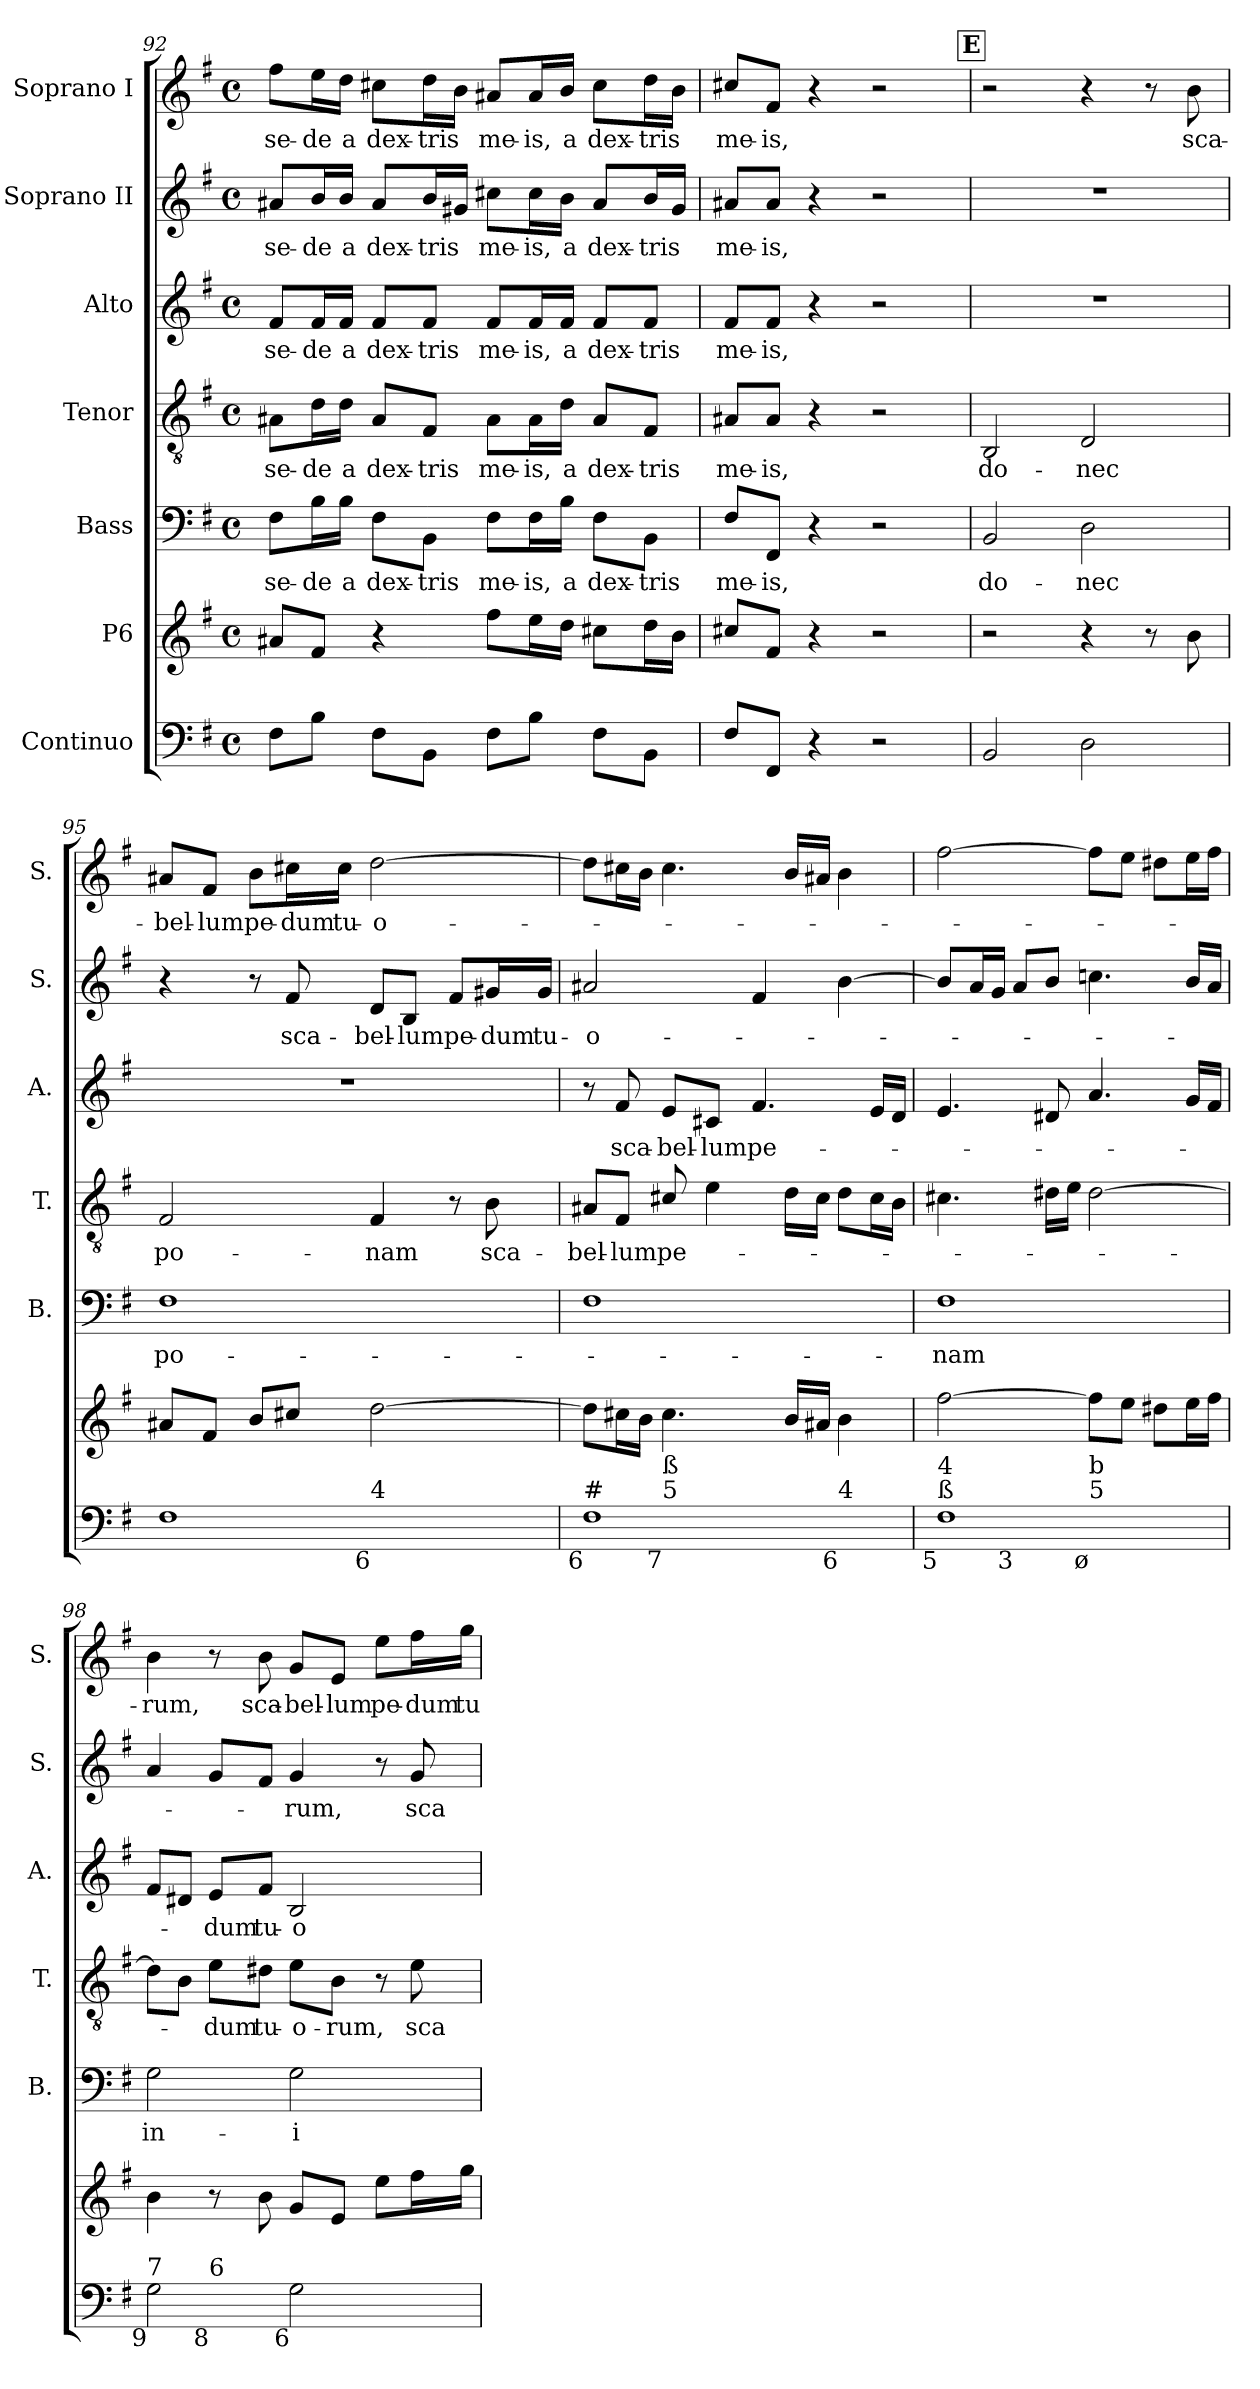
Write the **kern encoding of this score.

**kern	**kern	**kern	**text	**kern	**text	**kern	**text	**kern	**text	**kern	**text
*part7	*part6	*part5	*part5	*part4	*part4	*part3	*part3	*part2	*part2	*part1	*part1
*staff7	*staff6	*staff5	*staff5	*staff4	*staff4	*staff3	*staff3	*staff2	*staff2	*staff1	*staff1
*I"Continuo	*I"P6	*I"Bass	*	*I"Tenor	*	*I"Alto	*	*I"Soprano II	*	*I"Soprano I	*
*	*	*I'B.	*	*I'T.	*	*I'A.	*	*I'S.	*	*I'S.	*
*clefF4	*clefG2	*clefF4	*	*clefGv2	*	*clefG2	*	*clefG2	*	*clefG2	*
*	*	*	*	*ITrd7c12	*	*	*	*	*	*	*
*k[f#]	*k[f#]	*k[f#]	*	*k[f#]	*	*k[f#]	*	*k[f#]	*	*k[f#]	*
*G:	*G:	*G:	*	*G:	*	*G:	*	*G:	*	*G:	*
*M4/4	*M4/4	*M4/4	*	*M4/4	*	*M4/4	*	*M4/4	*	*M4/4	*
*met(c)	*met(c)	*met(c)	*	*met(c)	*	*met(c)	*	*met(c)	*	*met(c)	*
=92	=92	=92	=92	=92	=92	=92	=92	=92	=92	=92	=92
!	!	!	!LO:LY:b:color=#000000	!	!	!	!	!	!	!	!
!	!	!	!	!	!LO:LY:b:color=#000000	!	!	!	!	!	!
!	!	!	!	!	!	!	!LO:LY:b:color=#000000	!	!	!	!
!	!	!	!	!	!	!	!	!	!LO:LY:b:color=#000000	!	!
!	!	!	!	!	!	!	!	!	!	!	!LO:LY:b:color=#000000
8F#i\L	8a#Xi/L	8F#i\L	se-	8AA#Xi\L	se-	8f#i/L	se-	8a#Xi/L	se-	8ff#i\L	se-
!	!	!	!LO:LY:b:color=#000000	!	!	!	!	!	!	!	!
!	!	!	!	!	!LO:LY:b:color=#000000	!	!	!	!	!	!
!	!	!	!	!	!	!	!LO:LY:b:color=#000000	!	!	!	!
!	!	!	!	!	!	!	!	!	!LO:LY:b:color=#000000	!	!
!	!	!	!	!	!	!	!	!	!	!	!LO:LY:b:color=#000000
8Bi\J	8f#i/J	16Bi\L	-de	16Di\L	-de	16f#i/L	-de	16bi/L	-de	16eei\L	-de
!	!	!	!LO:LY:b:color=#000000	!	!	!	!	!	!	!	!
!	!	!	!	!	!LO:LY:b:color=#000000	!	!	!	!	!	!
!	!	!	!	!	!	!	!LO:LY:b:color=#000000	!	!	!	!
!	!	!	!	!	!	!	!	!	!LO:LY:b:color=#000000	!	!
!	!	!	!	!	!	!	!	!	!	!	!LO:LY:b:color=#000000
.	.	16Bi\JJ	a	16Di\JJ	a	16f#i/JJ	a	16bi/JJ	a	16ddi\JJ	a
!	!	!	!LO:LY:b:color=#000000	!	!	!	!	!	!	!	!
!	!	!	!	!	!LO:LY:b:color=#000000	!	!	!	!	!	!
!	!	!	!	!	!	!	!LO:LY:b:color=#000000	!	!	!	!
!	!	!	!	!	!	!	!	!	!LO:LY:b:color=#000000	!	!
!	!	!	!	!	!	!	!	!	!	!	!LO:LY:b:color=#000000
8F#i\L	4r	8F#i\L	dex-	8AA#i/L	dex-	8f#i/L	dex-	8a#i/L	dex-	8cc#Xi\L	dex-
!	!	!	!LO:LY:b:color=#000000	!	!	!	!	!	!	!	!
!	!	!	!	!	!LO:LY:b:color=#000000	!	!	!	!	!	!
!	!	!	!	!	!	!	!LO:LY:b:color=#000000	!	!	!	!
!	!	!	!	!	!	!	!	!	!LO:LY:b:color=#000000	!	!
!	!	!	!	!	!	!	!	!	!	!	!LO:LY:b:color=#000000
8BBi\J	.	8BBi\J	-tris	8FF#i/J	-tris	8f#i/J	-tris	16bi/L	-tris	16ddi\L	-tris
.	.	.	.	.	.	.	.	16g#Xi/JJ	.	16bi\JJ	.
!	!	!	!LO:LY:b:color=#000000	!	!	!	!	!	!	!	!
!	!	!	!	!	!LO:LY:b:color=#000000	!	!	!	!	!	!
!	!	!	!	!	!	!	!LO:LY:b:color=#000000	!	!	!	!
!	!	!	!	!	!	!	!	!	!LO:LY:b:color=#000000	!	!
!	!	!	!	!	!	!	!	!	!	!	!LO:LY:b:color=#000000
8F#i\L	8ff#i\L	8F#i\L	me-	8AA#i\L	me-	8f#i/L	me-	8cc#Xi\L	me-	8a#Xi/L	me-
!	!	!	!LO:LY:b:color=#000000	!	!	!	!	!	!	!	!
!	!	!	!	!	!LO:LY:b:color=#000000	!	!	!	!	!	!
!	!	!	!	!	!	!	!LO:LY:b:color=#000000	!	!	!	!
!	!	!	!	!	!	!	!	!	!LO:LY:b:color=#000000	!	!
!	!	!	!	!	!	!	!	!	!	!	!LO:LY:b:color=#000000
8Bi\J	16eei\L	16F#i\L	-is,	16AA#i\L	-is,	16f#i/L	-is,	16cc#i\L	-is,	16a#i/L	-is,
!	!	!	!LO:LY:b:color=#000000	!	!	!	!	!	!	!	!
!	!	!	!	!	!LO:LY:b:color=#000000	!	!	!	!	!	!
!	!	!	!	!	!	!	!LO:LY:b:color=#000000	!	!	!	!
!	!	!	!	!	!	!	!	!	!LO:LY:b:color=#000000	!	!
!	!	!	!	!	!	!	!	!	!	!	!LO:LY:b:color=#000000
.	16ddi\JJ	16Bi\JJ	a	16Di\JJ	a	16f#i/JJ	a	16bi\JJ	a	16bi/JJ	a
!	!	!	!LO:LY:b:color=#000000	!	!	!	!	!	!	!	!
!	!	!	!	!	!LO:LY:b:color=#000000	!	!	!	!	!	!
!	!	!	!	!	!	!	!LO:LY:b:color=#000000	!	!	!	!
!	!	!	!	!	!	!	!	!	!LO:LY:b:color=#000000	!	!
!	!	!	!	!	!	!	!	!	!	!	!LO:LY:b:color=#000000
8F#i\L	8cc#Xi\L	8F#i\L	dex-	8AA#i/L	dex-	8f#i/L	dex-	8a#i/L	dex-	8cc#i\L	dex-
!	!	!	!LO:LY:b:color=#000000	!	!	!	!	!	!	!	!
!	!	!	!	!	!LO:LY:b:color=#000000	!	!	!	!	!	!
!	!	!	!	!	!	!	!LO:LY:b:color=#000000	!	!	!	!
!	!	!	!	!	!	!	!	!	!LO:LY:b:color=#000000	!	!
!	!	!	!	!	!	!	!	!	!	!	!LO:LY:b:color=#000000
8BBi\J	16ddi\L	8BBi\J	-tris	8FF#i/J	-tris	8f#i/J	-tris	16bi/L	-tris	16ddi\L	-tris
.	16bi\JJ	.	.	.	.	.	.	16g#i/JJ	.	16bi\JJ	.
!!LO:PB:g=z
=93	=93	=93	=93	=93	=93	=93	=93	=93	=93	=93	=93
!	!	!	!LO:LY:b:color=#000000	!	!	!	!	!	!	!	!
!	!	!	!	!	!LO:LY:b:color=#000000	!	!	!	!	!	!
!	!	!	!	!	!	!	!LO:LY:b:color=#000000	!	!	!	!
!	!	!	!	!	!	!	!	!	!LO:LY:b:color=#000000	!	!
!	!	!	!	!	!	!	!	!	!	!	!LO:LY:b:color=#000000
8F#i/L	8cc#Xi/L	8F#i/L	me-	8AA#Xi/L	me-	8f#i/L	me-	8a#Xi/L	me-	8cc#Xi/L	me-
!	!	!	!LO:LY:b:color=#000000	!	!	!	!	!	!	!	!
!	!	!	!	!	!LO:LY:b:color=#000000	!	!	!	!	!	!
!	!	!	!	!	!	!	!LO:LY:b:color=#000000	!	!	!	!
!	!	!	!	!	!	!	!	!	!LO:LY:b:color=#000000	!	!
!	!	!	!	!	!	!	!	!	!	!	!LO:LY:b:color=#000000
8FF#i/J	8f#i/J	8FF#i/J	-is,	8AA#i/J	-is,	8f#i/J	-is,	8a#i/J	-is,	8f#i/J	-is,
4r	4r	4r	.	4r	.	4r	.	4r	.	4r	.
2r	2r	2r	.	2r	.	2r	.	2r	.	2r	.
!!LO:REH:place=s1:B:color=#000000:enc=box:fs=13.7126:t=E
=94	=94	=94	=94	=94	=94	=94	=94	=94	=94	=94	=94
!	!	!	!LO:LY:b:color=#000000	!	!	!	!	!	!	!	!
!	!	!	!	!	!LO:LY:b:color=#000000	!	!	!	!	!	!
2BBi/	2r	2BBi/	do-	2BBBi/	do-	1r	.	1r	.	2r	.
!	!	!	!LO:LY:b:color=#000000	!	!	!	!	!	!	!	!
!	!	!	!	!	!LO:LY:b:color=#000000	!	!	!	!	!	!
2Di\	4r	2Di\	-nec	2DDi/	-nec	.	.	.	.	4r	.
.	8r	.	.	.	.	.	.	.	.	8r	.
!	!	!	!	!	!	!	!	!	!	!	!LO:LY:b:color=#000000
.	8bi\	.	.	.	.	.	.	.	.	8bi\	sca-
=95	=95	=95	=95	=95	=95	=95	=95	=95	=95	=95	=95
!	!	!	!LO:LY:b:color=#000000	!	!	!	!	!	!	!	!
!	!	!	!	!	!LO:LY:b:color=#000000	!	!	!	!	!	!
!LO:TX:b:rj:t=5	!	!	!	!	!	!	!	!	!	!	!
!LO:TX:t=ß	!	!	!	!	!	!	!	!	!	!	!
!LO:TX:t=#	!	!	!	!	!	!	!	!	!	!	!
!	!	!	!	!	!	!	!	!	!	!	!LO:LY:b:color=#000000
*^	*	*	*	*	*	*	*	*	*	*	*
1F#i	2ryy	8a#Xi/L	1F#i	po-	2FF#i/	po-	1r	.	4r	.	8a#Xi/L	-bel-
!	!	!	!	!	!	!	!	!	!	!	!	!LO:LY:b:color=#000000
.	.	8f#i/J	.	.	.	.	.	.	.	.	8f#i/J	-lum
!	!	!	!	!	!	!	!	!	!	!	!	!LO:LY:b:color=#000000
.	.	8bi/L	.	.	.	.	.	.	8r	.	8bi\L	pe-
!	!	!	!	!	!	!	!	!	!	!LO:LY:b:color=#000000	!	!
!	!	!	!	!	!	!	!	!	!	!	!	!LO:LY:b:color=#000000
.	.	8cc#Xi/J	.	.	.	.	.	.	8f#i/	sca-	16cc#Xi\L	-dum
!	!	!	!	!	!	!	!	!	!	!	!	!LO:LY:b:color=#000000
.	.	.	.	.	.	.	.	.	.	.	16cc#i\JJ	tu-
!	!	!	!	!	!	!LO:LY:b:color=#000000	!	!	!	!	!	!
!	!	!	!	!	!	!	!	!	!	!LO:LY:b:color=#000000	!	!
!	!LO:TX:b:rj:t=6	!	!	!	!	!	!	!	!	!	!	!
!	!LO:TX:t=4	!	!	!	!	!	!	!	!	!	!	!
!	!	!	!	!	!	!	!	!	!	!	!	!LO:LY:b:color=#000000
.	2ryy	[>2ddi\	.	.	4FF#i/	-nam	.	.	8di/L	-bel-	[>2ddi\	-o-
!	!	!	!	!	!	!	!	!	!	!LO:LY:b:color=#000000	!	!
.	.	.	.	.	.	.	.	.	8Bi/J	-lum	.	.
!	!	!	!	!	!	!	!	!	!	!LO:LY:b:color=#000000	!	!
.	.	.	.	.	8r	.	.	.	8f#i/L	pe-	.	.
!	!	!	!	!	!	!LO:LY:b:color=#000000	!	!	!	!	!	!
!	!	!	!	!	!	!	!	!	!	!LO:LY:b:color=#000000	!	!
.	.	.	.	.	8BBi\	sca-	.	.	16g#Xi/L	-dum	.	.
!	!	!	!	!	!	!	!	!	!	!LO:LY:b:color=#000000	!	!
.	.	.	.	.	.	.	.	.	16g#i/JJ	tu-	.	.
*v	*v	*	*	*	*	*	*	*	*	*	*	*
=96	=96	=96	=96	=96	=96	=96	=96	=96	=96	=96	=96
*^	*	*	*	*	*	*	*	*	*	*	*
!	!	!	!	!	!	!LO:LY:b:color=#000000	!	!	!	!	!	!
*v	*v	*	*	*	*	*	*	*	*	*	*	*
*^	*	*	*	*	*	*	*	*	*	*	*
!LO:TX:b:rj:t=6	!	!	!	!	!	!	!	!	!	!	!	!
!LO:TX:t=#	!	!	!	!	!	!	!	!	!	!	!	!
!	!	!	!	!	!	!	!	!	!	!LO:LY:b:color=#000000	!	!
*	*^	*	*	*	*	*	*	*	*	*	*	*
1F#i	4ryy	2.ryy	8ddi\L]	1F#i	.	8AA#Xi/L	-bel-	8r	.	2a#Xi/	-o-	8ddi\L]	.
!	!	!	!	!	!	!	!LO:LY:b:color=#000000	!	!	!	!	!	!
!	!	!	!	!	!	!	!	!	!LO:LY:b:color=#000000	!	!	!	!
.	.	.	16cc#Xi\L	.	.	8FF#i/J	-lum	8f#i/	sca-	.	.	16cc#Xi\L	.
.	.	.	16bi\JJ	.	.	.	.	.	.	.	.	16bi\JJ	.
!	!	!	!	!	!	!	!LO:LY:b:color=#000000	!	!	!	!	!	!
!	!LO:TX:b:rj:t=7	!	!	!	!	!	!	!	!	!	!	!	!
!	!LO:TX:t=5	!	!	!	!	!	!	!	!	!	!	!	!
!	!LO:TX:t=ß	!	!	!	!	!	!	!	!	!	!	!	!
!	!	!	!	!	!	!	!	!	!LO:LY:b:color=#000000	!	!	!	!
.	2.ryy	.	4.cc#i\	.	.	8C#Xi/	pe-	8ei/L	-bel-	.	.	4.cc#i\	.
!	!	!	!	!	!	!	!	!	!LO:LY:b:color=#000000	!	!	!	!
.	.	.	.	.	.	4Ei\	.	8c#Xi/J	-lum	.	.	.	.
!	!	!	!	!	!	!	!	!	!LO:LY:b:color=#000000	!	!	!	!
.	.	.	.	.	.	.	.	4.f#i/	pe-	4f#i/	.	.	.
.	.	.	16bi/LL	.	.	16Di\LL	.	.	.	.	.	16bi/LL	.
.	.	.	16a#Xi/JJ	.	.	16C#i\JJ	.	.	.	.	.	16a#Xi/JJ	.
!	!	!LO:TX:b:rj:t=6	!	!	!	!	!	!	!	!	!	!	!
!	!	!LO:TX:t=4	!	!	!	!	!	!	!	!	!	!	!
.	.	4ryy	4bi\	.	.	8Di\L	.	.	.	[>4bi\	.	4bi\	.
.	.	.	.	.	.	16C#i\L	.	16ei/LL	.	.	.	.	.
.	.	.	.	.	.	16BBi\JJ	.	16di/JJ	.	.	.	.	.
=97	=97	=97	=97	=97	=97	=97	=97	=97	=97	=97	=97	=97	=97
!LO:TX:b:rj:t=5	!	!	!	!	!	!	!	!	!	!	!	!	!
!LO:TX:t=ß	!	!	!	!	!	!	!	!	!	!	!	!	!
!LO:TX:t=4	!	!	!	!	!	!	!	!	!	!	!	!	!
!	!	!	!	!	!LO:LY:b:color=#000000	!	!	!	!	!	!	!	!
1F#i	4ryy	2ryy	[>2ff#i\	1F#i	-nam	4.C#Xi\	.	4.ei/	.	8bi/L]	.	[>2ff#i\	.
.	.	.	.	.	.	.	.	.	.	16ai/L	.	.	.
.	.	.	.	.	.	.	.	.	.	16gi/JJ	.	.	.
!	!LO:TX:b:rj:t=3	!	!	!	!	!	!	!	!	!	!	!	!
.	2.ryy	.	.	.	.	.	.	.	.	8ai/L	.	.	.
.	.	.	.	.	.	16D#Xi\LL	.	8d#Xi/	.	8bi/J	.	.	.
.	.	.	.	.	.	16Ei\JJ	.	.	.	.	.	.	.
!	!	!LO:TX:b:rj:t=ø	!	!	!	!	!	!	!	!	!	!	!
!	!	!LO:TX:t=5	!	!	!	!	!	!	!	!	!	!	!
!	!	!LO:TX:t=b	!	!	!	!	!	!	!	!	!	!	!
.	.	2ryy	8ff#i\L]	.	.	[>2D#i\	.	4.ai/	.	4.ccni\	.	8ff#i\L]	.
.	.	.	8eei\J	.	.	.	.	.	.	.	.	8eei\J	.
.	.	.	8dd#Xi\L	.	.	.	.	.	.	.	.	8dd#Xi\L	.
.	.	.	16eei\L	.	.	.	.	16gi/LL	.	16bi/LL	.	16eei\L	.
.	.	.	16ff#i\JJ	.	.	.	.	16f#i/JJ	.	16ai/JJ	.	16ff#i\JJ	.
*v	*v	*v	*	*	*	*	*	*	*	*	*	*	*
!!LO:LB:g=z
=98	=98	=98	=98	=98	=98	=98	=98	=98	=98	=98	=98
*^	*	*	*	*	*	*	*	*	*	*	*
*	*^	*	*	*	*	*	*	*	*	*	*	*
!	!	!	!	!	!LO:LY:b:color=#000000	!	!	!	!	!	!	!	!
*v	*v	*v	*	*	*	*	*	*	*	*	*	*	*
*^	*	*	*	*	*	*	*	*	*	*	*
*	*^	*	*	*	*	*	*	*	*	*	*	*
!LO:TX:b:rj:t=9	!	!	!	!	!	!	!	!	!	!	!	!	!
!LO:TX:t=7	!	!	!	!	!	!	!	!	!	!	!	!	!
!	!	!	!	!	!	!	!	!	!	!	!	!	!LO:LY:b:color=#000000
*	*v	*v	*	*	*	*	*	*	*	*	*	*	*
2Gi\	4ryy	4bi\	2Gi\	in-	8D#i\L]	.	8f#i/L	.	4ai/	.	4bi\	-rum,
.	.	.	.	.	8BBi\J	.	8d#Xi/J	.	.	.	.	.
!	!	!	!	!	!	!LO:LY:b:color=#000000	!	!	!	!	!	!
!	!LO:TX:b:rj:t=8	!	!	!	!	!	!	!	!	!	!	!
!	!LO:TX:t=6	!	!	!	!	!	!	!	!	!	!	!
!	!	!	!	!	!	!	!	!LO:LY:b:color=#000000	!	!	!	!
.	2.ryy	8r	.	.	8Ei\L	-dum	8ei/L	-dum	8gi/L	.	8r	.
!	!	!	!	!	!	!LO:LY:b:color=#000000	!	!	!	!	!	!
!	!	!	!	!	!	!	!	!LO:LY:b:color=#000000	!	!	!	!
!	!	!	!	!	!	!	!	!	!	!	!	!LO:LY:b:color=#000000
.	.	8bi\	.	.	8D#Xi\J	tu-	8f#i/J	tu-	8f#i/J	.	8bi\	sca-
!	!	!	!	!LO:LY:b:color=#000000	!	!	!	!	!	!	!	!
!	!	!	!	!	!	!LO:LY:b:color=#000000	!	!	!	!	!	!
!	!	!	!	!	!	!	!	!LO:LY:b:color=#000000	!	!	!	!
!	!	!	!	!	!	!	!	!	!	!LO:LY:b:color=#000000	!	!
!LO:TX:b:rj:t=6	!	!	!	!	!	!	!	!	!	!	!	!
!	!	!	!	!	!	!	!	!	!	!	!	!LO:LY:b:color=#000000
2Gi\	.	8gi/L	2Gi\	-i-	8Ei\L	-o-	2Bi/	-o-	4gi/	-rum,	8gi/L	-bel-
!	!	!	!	!	!	!LO:LY:b:color=#000000	!	!	!	!	!	!
!	!	!	!	!	!	!	!	!	!	!	!	!LO:LY:b:color=#000000
.	.	8ei/J	.	.	8BBi\J	-rum,	.	.	.	.	8ei/J	-lum
!	!	!	!	!	!	!	!	!	!	!	!	!LO:LY:b:color=#000000
.	.	8eei\L	.	.	8r	.	.	.	8r	.	8eei\L	pe-
!	!	!	!	!	!	!LO:LY:b:color=#000000	!	!	!	!	!	!
!	!	!	!	!	!	!	!	!	!	!LO:LY:b:color=#000000	!	!
!	!	!	!	!	!	!	!	!	!	!	!	!LO:LY:b:color=#000000
.	.	16ff#i\L	.	.	8Ei\	sca-	.	.	8gi/	sca-	16ff#i\L	-dum
!	!	!	!	!	!	!	!	!	!	!	!	!LO:LY:b:color=#000000
.	.	16ggi\JJ	.	.	.	.	.	.	.	.	16ggi\JJ	tu-
*v	*v	*	*	*	*	*	*	*	*	*	*	*
=	=	=	=	=	=	=	=	=	=	=	=
*-	*-	*-	*-	*-	*-	*-	*-	*-	*-	*-	*-
